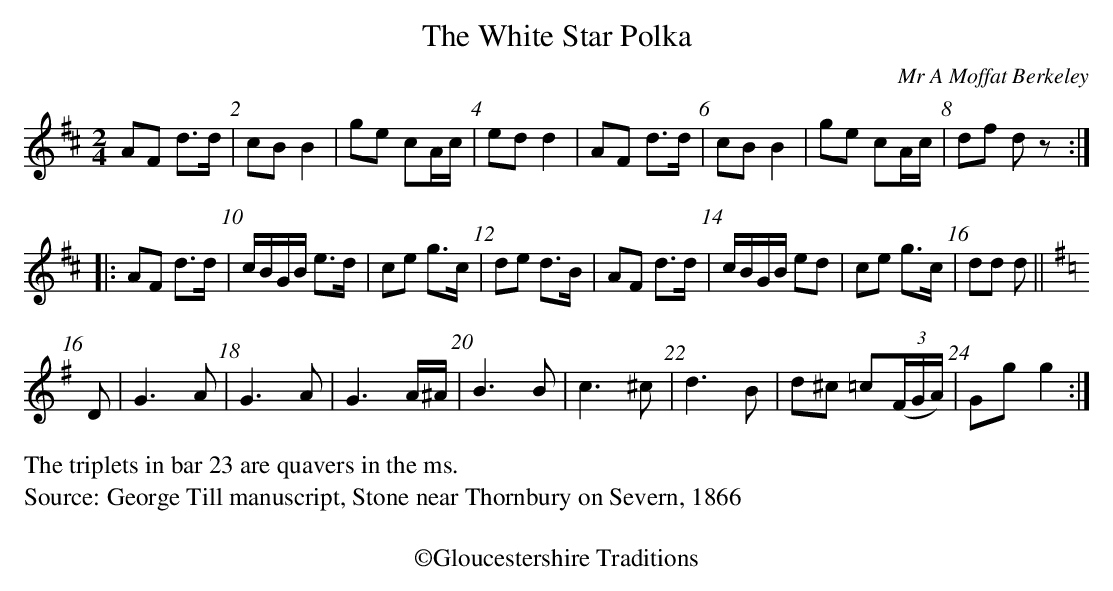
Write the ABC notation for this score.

X:1
T:White Star Polka, The
C:Mr A Moffat Berkeley
M:2/4
L:1/8
K:D
AF d>d | cB B2 | ge cA/2c/2 | ed d2 | AF d>d |\
 cB B2 | ge cA/2c/2 | df dz :|
|:AF d>d | c/2B/2G/2B/2 e>d | ce g>c | de d>B |\
 AF d>d | c/2B/2G/2B/2 ed | ce g>c | dd d ||
K:G
D | G3 A | G3 A | G3 A/2^A/2 | B3 B |\
 c3 ^c | d3 B | d^c =c(3(F/2G/2A/2) | Gg g2 :|
